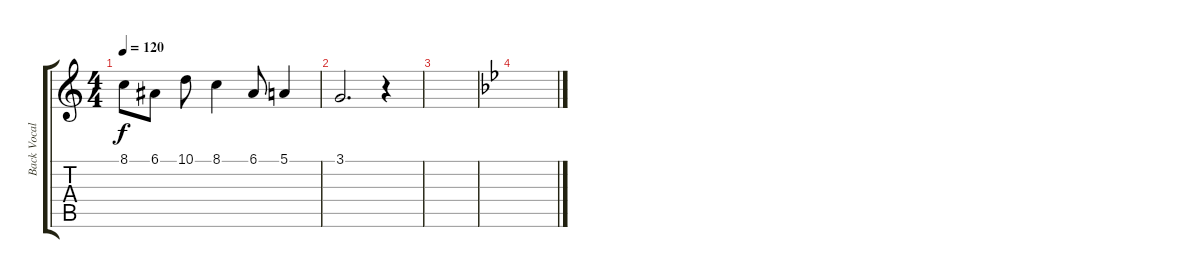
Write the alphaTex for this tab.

\track ("Back Vocals" "Back Vocal") {instrument lead3calliope}
\staff {score tabs}
\tuning (E4 B3 G3 D3 A2 E2) {hide}
\ts (4 4)
\tempo 120
\clef g2
\ks c
8.1{t}.8{dy f} 6.1.8 10.1.8 8.1.4 6.1.8 5.1.4 |
3.1.2{d} r.4 |
|
\ks bb
